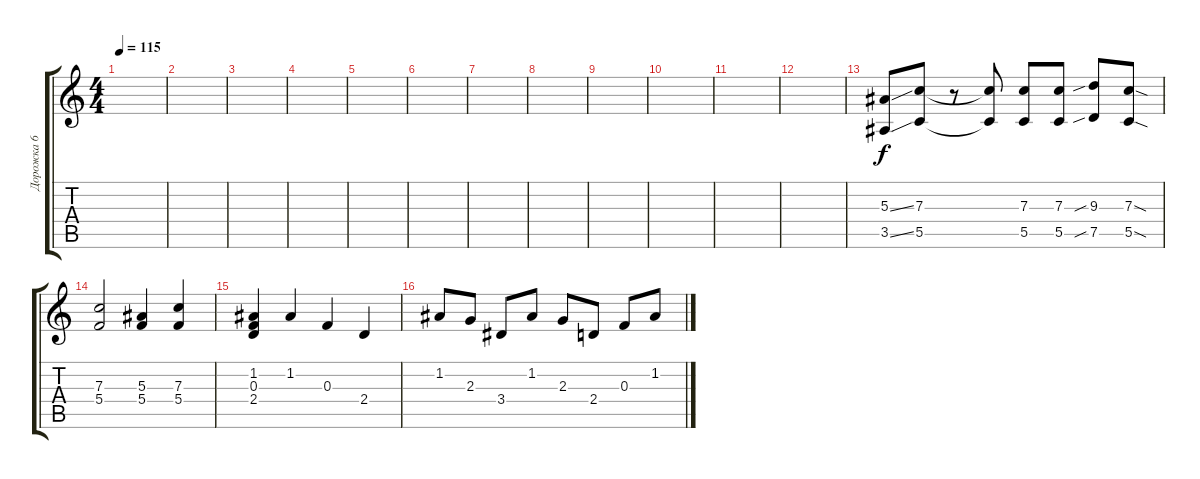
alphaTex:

\track ("Дорожка 6" "Дорожка 6") {instrument overdrivenguitar}
\staff {score tabs}
\tuning (D4 A3 F3 C3 G2 D2) {hide}
\ts (4 4)
\tempo 115
\clef g2
\ks c
|
|
|
|
|
|
|
|
|
|
|
|
(5.3{ss} 3.5{ss}).8 (7.3 5.5).8 r.8 (7.3{t} 5.5{t}).8 (7.3 5.5).8 (7.3 5.5).8 (9.3{sib} 7.5{sib}).8 (7.3{sod} 5.5{sod}).8 |
(7.3 5.4).2 (5.3 5.4).4 (7.3 5.4).4 |
(1.2 0.3 2.4).4 1.2.4 0.3.4 2.4.4 |
1.2.8 2.3.8 3.4.8 1.2.8 2.3.8 2.4.8 0.3.8 1.2.8
